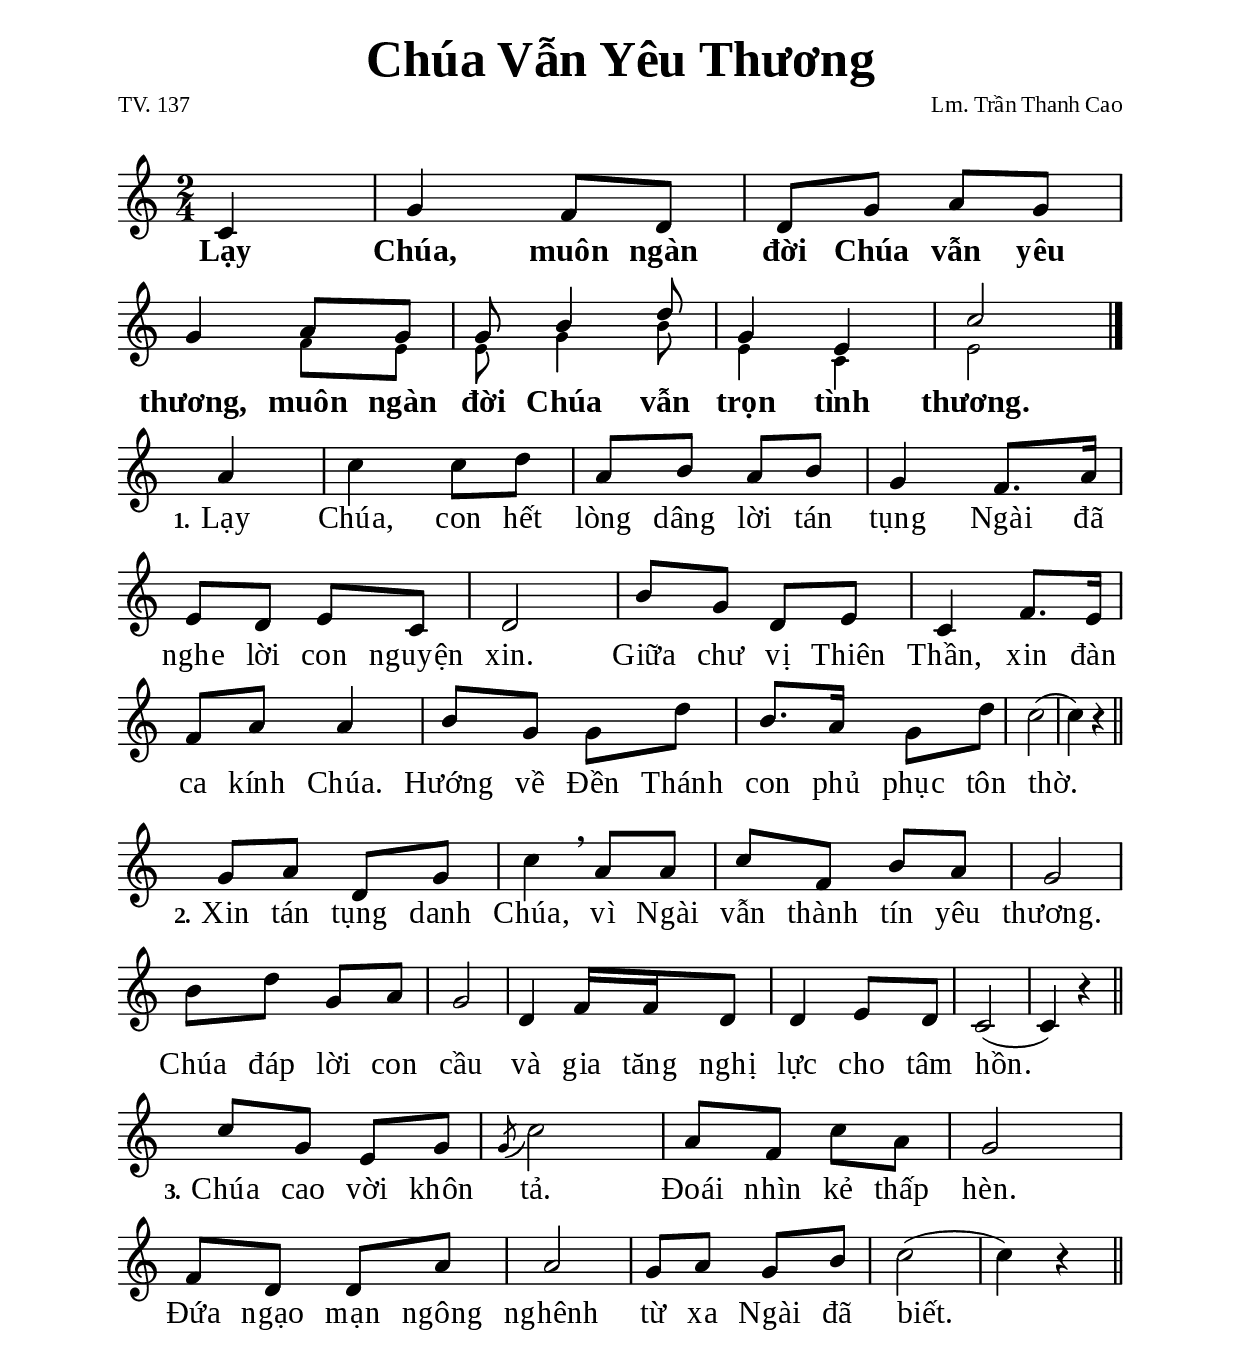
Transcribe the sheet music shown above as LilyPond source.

% Cài đặt chung
\version "2.20.0"
\include "english.ly"

\header {
  title = \markup { \fontsize #3 "Chúa Vẫn Yêu Thương" }
  poet = "TV. 137"
  composer = "Lm. Trần Thanh Cao"
  arranger = " "
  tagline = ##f
}

\paper {
  #(set-paper-size "a4")
  top-margin = 15\mm
  bottom-margin = 15\mm
  left-margin = 20\mm
  right-margin = 20\mm
  indent = #0
  #(define fonts
    (make-pango-font-tree
      "Liberation Serif"
      "Liberation Serif"
      "Liberation Serif"
      (/ 20 20)))
  page-count = #1
}

% Nhạc điệp khúc
nhacDiepKhucSop = \relative c' {
  \partial 4 c4 |
  g' f8 d |
  d g a g |
  g4 a8 g |
  g b4 d8 |
  g,4 e |
  c'2 \bar "|."
}

nhacDiepKhucBas = \relative c' {
  \override NoteHead.font-size = #-2
  \skip 4
  \skip 2
  \skip 2
  \skip 4 f8 e |
  e g4 b8 |
  e,4 c |
  e2
}

% Nhạc phiên khúc
nhacPhienKhucMot = \relative c'' {
  \partial 4 a4 |
  c c8 d |
  a b a b |
  g4 f8. a16 |
  e8 d e c |
  d2 |
  b'8 g d e |
  c4 f8. e16 |
  f8 a a4 |
  b8 g g d' |
  b8. a16 g8 d' |
  c2 ( |
  c4) r \bar "||"
}

nhacPhienKhucHai = \relative c'' {
  g8 a d, g |
  c4 \breathe a8 a |
  c f, b a |
  g2 |
  b8 d g, a |
  g2 |
  d4 f16 f d8 |
  d4 e8 d |
  c2 ( |
  c4) r \bar "||"
}

nhacPhienKhucBa = \relative c'' {
  c8 g e g |
  \acciaccatura g8 c2 |
  a8 f c' a |
  g2 |
  f8 d d a' |
  a2 |
  g8 a g b |
  c2 ( |
  c4) r \bar "||"
}

% Lời điệp khúc
loiDiepKhuc = \lyricmode {
  Lạy Chúa, muôn ngàn đời Chúa vẫn yêu thương,
  muôn ngàn đời Chúa vẫn trọn tình thương.
}

% Lời phiên khúc
loiPhienKhucMot = \lyricmode {
  \set stanza = #"1."
  Lạy Chúa, con hết lòng dâng lời tán tụng Ngài
  đã nghe lời con nguyện xin.
  Giữa chư vị Thiên Thần, xin đàn ca kính Chúa.
  Hướng về Đền Thánh con phủ phục tôn thờ.
}

loiPhienKhucHai = \lyricmode {
  \set stanza = #"2."
  Xin tán tụng danh Chúa,
  vì Ngài vẫn thành tín yêu thương.
  Chúa đáp lời con cầu
  và gia tăng nghị lực cho tâm hồn.
}

loiPhienKhucBa = \lyricmode {
  \set stanza = #"3."
  Chúa cao vời khôn tả.
  Đoái nhìn kẻ thấp hèn.
  Đứa ngạo mạn ngông nghênh
  từ xa Ngài đã biết.
}


% Dàn trang
\score {
  \new ChoirStaff <<
    \new Staff = diepKhuc \with {
        \consists "Merge_rests_engraver"
        \magnifyStaff #(magstep +1)
      }
      <<
      \new Voice = beSop {
        \voiceOne \key c \major \time 2/4 \nhacDiepKhucSop
      }
      \new Voice = beBas {
        \voiceTwo \key c \major \time 2/4 \nhacDiepKhucBas
      }
    >>
    \new Lyrics \lyricsto beSop \loiDiepKhuc
  >>
  \layout {
    \override Lyrics.LyricText.font-series = #'bold
    \override Lyrics.LyricText.font-size = #+3
    \override Lyrics.LyricSpace.minimum-distance = #2.0
    \override Score.BarNumber.break-visibility = ##(#f #f #f)
  }
}

\score {
  \new ChoirStaff <<
    \new Staff = phienKhuc \with {
        \magnifyStaff #(magstep +1)
      }
      <<
      \new Voice = beSop {
        \key c \major \time 2/4 \nhacPhienKhucMot
      }
    >>
    \new Lyrics \lyricsto beSop \loiPhienKhucMot
  >>
  \layout {
    \override Staff.TimeSignature.transparent = ##t
    \override Lyrics.LyricText.font-size = #+3
    \override Lyrics.LyricSpace.minimum-distance = #2.0
    \override Score.BarNumber.break-visibility = ##(#f #f #f)
  } 
}

\score {
  \new ChoirStaff <<
    \new Staff = phienKhuc \with {
        \magnifyStaff #(magstep +1)
      }
      <<
      \new Voice = beSop {
        \key c \major \time 2/4 \nhacPhienKhucHai
      }
    >>
    \new Lyrics \lyricsto beSop \loiPhienKhucHai
  >>
  \layout {
    \override Staff.TimeSignature.transparent = ##t
    \override Lyrics.LyricText.font-size = #+3
    \override Lyrics.LyricSpace.minimum-distance = #2.0
    \override Score.BarNumber.break-visibility = ##(#f #f #f)
  } 
}

\score {
  \new ChoirStaff <<
    \new Staff = phienKhuc \with {
        \magnifyStaff #(magstep +1)
      }
      <<
      \new Voice = beSop {
        \key c \major \time 2/4 \nhacPhienKhucBa
      }
    >>
    \new Lyrics \lyricsto beSop \loiPhienKhucBa
  >>
  \layout {
    \override Staff.TimeSignature.transparent = ##t
    \override Lyrics.LyricText.font-size = #+3
    \override Lyrics.LyricSpace.minimum-distance = #2.0
    \override Score.BarNumber.break-visibility = ##(#f #f #f)
  } 
}
